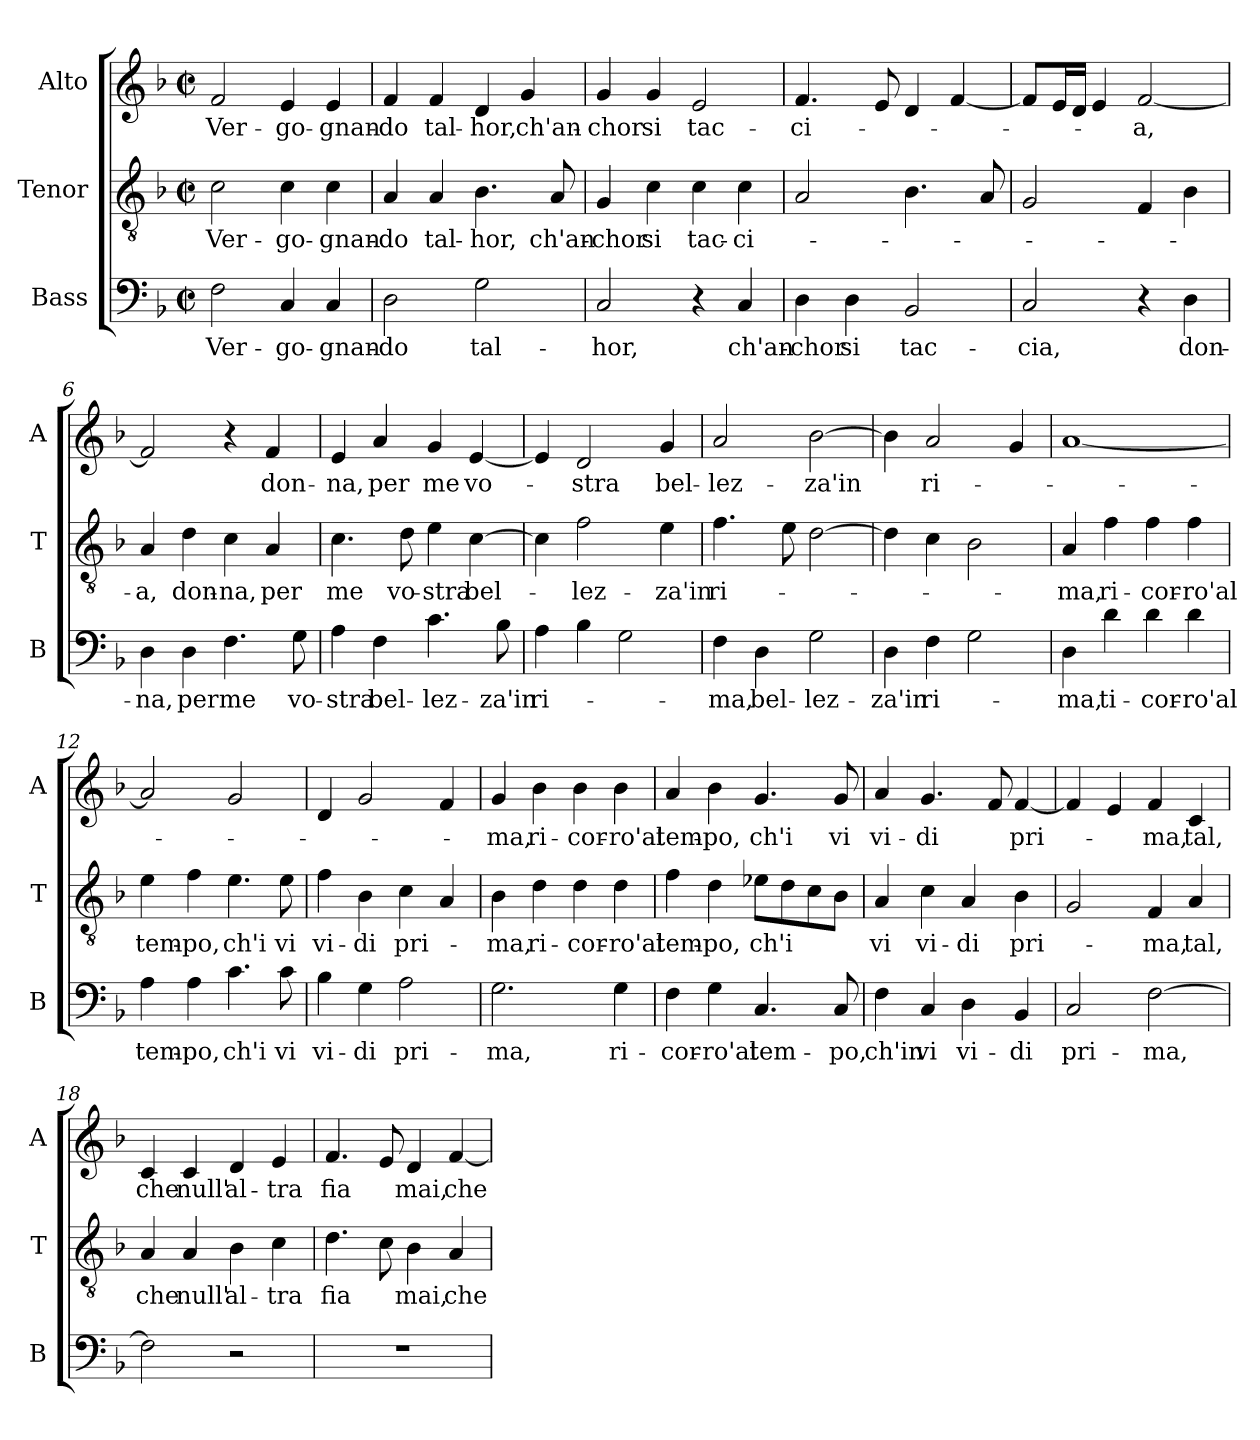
**kern	**text	**kern	**text	**kern	**text
*part3	*part3	*part2	*part2	*part1	*part1
*staff3	*staff3	*staff2	*staff2	*staff1	*staff1
*I"Bass	*	*I"Tenor	*	*I"Alto	*
*I'B	*	*I'T	*	*I'A	*
*clefF4	*	*clefGv2	*	*clefG2	*
*k[b-]	*	*k[b-]	*	*k[b-]	*
*F:	*	*F:	*	*F:	*
*M2/2	*	*M2/2	*	*M2/2	*
*met(c|)	*	*met(c|)	*	*met(c|)	*
=1	=1	=1	=1	=1	=1
!	!LO:LY:b	!	!LO:LY:b	!	!LO:LY:b
2F\	Ver-	2c\	Ver-	2f/	Ver-
!	!LO:LY:b	!	!LO:LY:b	!	!LO:LY:b
4C/	-go-	4c\	-go-	4e/	-go-
!	!LO:LY:b	!	!LO:LY:b	!	!LO:LY:b
4C/	-gnan-	4c\	-gnan-	4e/	-gnan-
=2	=2	=2	=2	=2	=2
!	!LO:LY:b	!	!LO:LY:b	!	!LO:LY:b
2D\	-do	4A/	-do	4f/	-do
!	!	!	!LO:LY:b	!	!LO:LY:b
.	.	4A/	tal-	4f/	tal-
!	!LO:LY:b	!	!LO:LY:b	!	!LO:LY:b
2G\	tal-	4.B-\	-hor,	4d/	-hor,
!	!	!	!	!	!LO:LY:b
.	.	.	.	4g/	ch'an-
!	!	!	!LO:LY:b	!	!
.	.	8A/	ch'an-	.	.
=3	=3	=3	=3	=3	=3
!	!LO:LY:b	!	!LO:LY:b	!	!LO:LY:b
2C/	-hor,	4G/	-chor	4g/	-chor
!	!	!	!LO:LY:b	!	!LO:LY:b
.	.	4c\	si	4g/	si
!	!	!	!LO:LY:b	!	!LO:LY:b
4r	.	4c\	tac-	2e/	tac-
!	!LO:LY:b	!	!LO:LY:b	!	!
4C/	ch'an-	4c\	-ci-	.	.
=4	=4	=4	=4	=4	=4
!	!LO:LY:b	!	!	!	!LO:LY:b
4D\	-chor	2A/	.	4.f/	-ci-
!	!LO:LY:b	!	!	!	!
4D\	si	.	.	.	.
.	.	.	.	8e/	.
!	!LO:LY:b	!	!	!	!
2BB-/	tac-	4.B-\	.	4d/	.
.	.	.	.	[4f/	.
.	.	8A/	.	.	.
=5	=5	=5	=5	=5	=5
!	!LO:LY:b	!	!	!	!
2C/	-cia,	2G/	.	8f/L]	.
.	.	.	.	16e/L	.
.	.	.	.	16d/JJ	.
.	.	.	.	4e/	.
!	!	!	!	!	!LO:LY:b
4r	.	4F/	.	[2f/	-a,
!	!LO:LY:b	!	!	!	!
4D\	don-	4B-\	.	.	.
!!LO:LB:g=z
=6	=6	=6	=6	=6	=6
!	!LO:LY:b	!	!LO:LY:b	!	!
4D\	-na,	4A/	-a,	2f/]	.
!	!LO:LY:b	!	!LO:LY:b	!	!
4D\	per	4d\	don-	.	.
!	!LO:LY:b	!	!LO:LY:b	!	!
4.F\	me	4c\	-na,	4r	.
!	!	!	!LO:LY:b	!	!LO:LY:b
.	.	4A/	per	4f/	don-
!	!LO:LY:b	!	!	!	!
8G\	vo-	.	.	.	.
=7	=7	=7	=7	=7	=7
!	!LO:LY:b	!	!LO:LY:b	!	!LO:LY:b
4A\	-stra	4.c\	me	4e/	-na,
!	!LO:LY:b	!	!	!	!LO:LY:b
4F\	bel-	.	.	4a/	per
!	!	!	!LO:LY:b	!	!
.	.	8d\	vo-	.	.
!	!LO:LY:b	!	!LO:LY:b	!	!LO:LY:b
4.c\	-lez-	4e\	-stra	4g/	me
!	!	!	!LO:LY:b	!	!LO:LY:b
.	.	[4c\	bel-	[4e/	vo-
!	!LO:LY:b	!	!	!	!
8B-\	-za'in	.	.	.	.
=8	=8	=8	=8	=8	=8
!	!LO:LY:b	!	!	!	!
4A\	ri-	4c\]	.	4e/]	.
!	!	!	!LO:LY:b	!	!LO:LY:b
4B-\	.	2f\	-lez-	2d/	-stra
2G\	.	.	.	.	.
!	!	!	!LO:LY:b	!	!LO:LY:b
.	.	4e\	-za'in	4g/	bel-
=9	=9	=9	=9	=9	=9
!	!LO:LY:b	!	!LO:LY:b	!	!LO:LY:b
4F\	-ma,	4.f\	ri-	2a/	-lez-
!	!LO:LY:b	!	!	!	!
4D\	bel-	.	.	.	.
.	.	8e\	.	.	.
!	!LO:LY:b	!	!	!	!LO:LY:b
2G\	-lez-	[2d\	.	[2b-\	-za'in
=10	=10	=10	=10	=10	=10
!	!LO:LY:b	!	!	!	!
4D\	-za'in	4d\]	.	4b-\]	.
!	!LO:LY:b	!	!	!	!LO:LY:b
4F\	ri-	4c\	.	2a/	ri-
2G\	.	2B-\	.	.	.
.	.	.	.	4g/	.
!!LO:LB:g=z
=11	=11	=11	=11	=11	=11
!	!LO:LY:b	!	!LO:LY:b	!	!
4D\	-ma,	4A/	-ma,	[1a	.
!	!LO:LY:b	!	!LO:LY:b	!	!
4d\	ti-	4f\	ri-	.	.
!	!LO:LY:b	!	!LO:LY:b	!	!
4d\	-cor-	4f\	-cor-	.	.
!	!LO:LY:b	!	!LO:LY:b	!	!
4d\	-ro'al	4f\	-ro'al	.	.
=12	=12	=12	=12	=12	=12
!	!LO:LY:b	!	!LO:LY:b	!	!
4A\	tem-	4e\	tem-	2a/]	.
!	!LO:LY:b	!	!LO:LY:b	!	!
4A\	-po,	4f\	-po,	.	.
!	!LO:LY:b	!	!LO:LY:b	!	!
4.c\	ch'i	4.e\	ch'i	2g/	.
!	!LO:LY:b	!	!LO:LY:b	!	!
8c\	vi	8e\	vi	.	.
=13	=13	=13	=13	=13	=13
!	!LO:LY:b	!	!LO:LY:b	!	!
4B-\	vi-	4f\	vi-	4d/	.
!	!LO:LY:b	!	!LO:LY:b	!	!
4G\	-di	4B-\	-di	2g/	.
!	!LO:LY:b	!	!LO:LY:b	!	!
2A\	pri-	4c\	pri-	.	.
.	.	4A/	.	4f/	.
=14	=14	=14	=14	=14	=14
!	!LO:LY:b	!	!LO:LY:b	!	!LO:LY:b
2.G\	-ma,	4B-\	-ma,	4g/	-ma,
!	!	!	!LO:LY:b	!	!LO:LY:b
.	.	4d\	ri-	4b-\	ri-
!	!	!	!LO:LY:b	!	!LO:LY:b
.	.	4d\	-cor-	4b-\	-cor-
!	!LO:LY:b	!	!LO:LY:b	!	!LO:LY:b
4G\	ri-	4d\	-ro'al	4b-\	-ro'al
=15	=15	=15	=15	=15	=15
!	!LO:LY:b	!	!LO:LY:b	!	!LO:LY:b
4F\	-cor-	4f\	tem-	4a/	tem-
!	!LO:LY:b	!	!LO:LY:b	!	!LO:LY:b
4G\	-ro'al	4d\	-po,	4b-\	-po,
!	!LO:LY:b	!	!LO:LY:b	!	!LO:LY:b
4.C/	tem-	8e-X\L	ch'i	4.g/	ch'i
.	.	8d\	.	.	.
.	.	8c\	.	.	.
!	!LO:LY:b	!	!	!	!LO:LY:b
8C/	-po,	8B-\J	.	8g/	vi
!!LO:PB:g=z
=16	=16	=16	=16	=16	=16
!	!LO:LY:b	!	!LO:LY:b	!	!LO:LY:b
4F\	ch'in	4A/	vi	4a/	vi-
!	!LO:LY:b	!	!LO:LY:b	!	!LO:LY:b
4C/	vi	4c\	vi-	4.g/	-di
!	!LO:LY:b	!	!LO:LY:b	!	!
4D\	vi-	4A/	-di	.	.
.	.	.	.	8f/	.
!	!LO:LY:b	!	!LO:LY:b	!	!LO:LY:b
4BB-/	-di	4B-\	pri-	[4f/	pri-
=17	=17	=17	=17	=17	=17
!	!LO:LY:b	!	!	!	!
2C/	pri-	2G/	.	4f/]	.
.	.	.	.	4e/	.
!	!LO:LY:b	!	!LO:LY:b	!	!LO:LY:b
[2F\	-ma,	4F/	-ma,	4f/	-ma,
!	!	!	!LO:LY:b	!	!LO:LY:b
.	.	4A/	tal,	4c/	tal,
=18	=18	=18	=18	=18	=18
!	!	!	!LO:LY:b	!	!LO:LY:b
2F\]	.	4A/	che	4c/	che
!	!	!	!LO:LY:b	!	!LO:LY:b
.	.	4A/	null'	4c/	null'
!	!	!	!LO:LY:b	!	!LO:LY:b
2r	.	4B-\	al-	4d/	al-
!	!	!	!LO:LY:b	!	!LO:LY:b
.	.	4c\	-tra	4e/	-tra
=19	=19	=19	=19	=19	=19
!	!	!	!LO:LY:b	!	!LO:LY:b
1r	.	4.d\	fia	4.f/	fia
.	.	8c\	.	8e/	.
!	!	!	!LO:LY:b	!	!LO:LY:b
.	.	4B-\	mai,	4d/	mai,
!	!	!	!LO:LY:b	!	!LO:LY:b
.	.	4A/	che	[4f/	che
=	=	=	=	=	=
*-	*-	*-	*-	*-	*-
